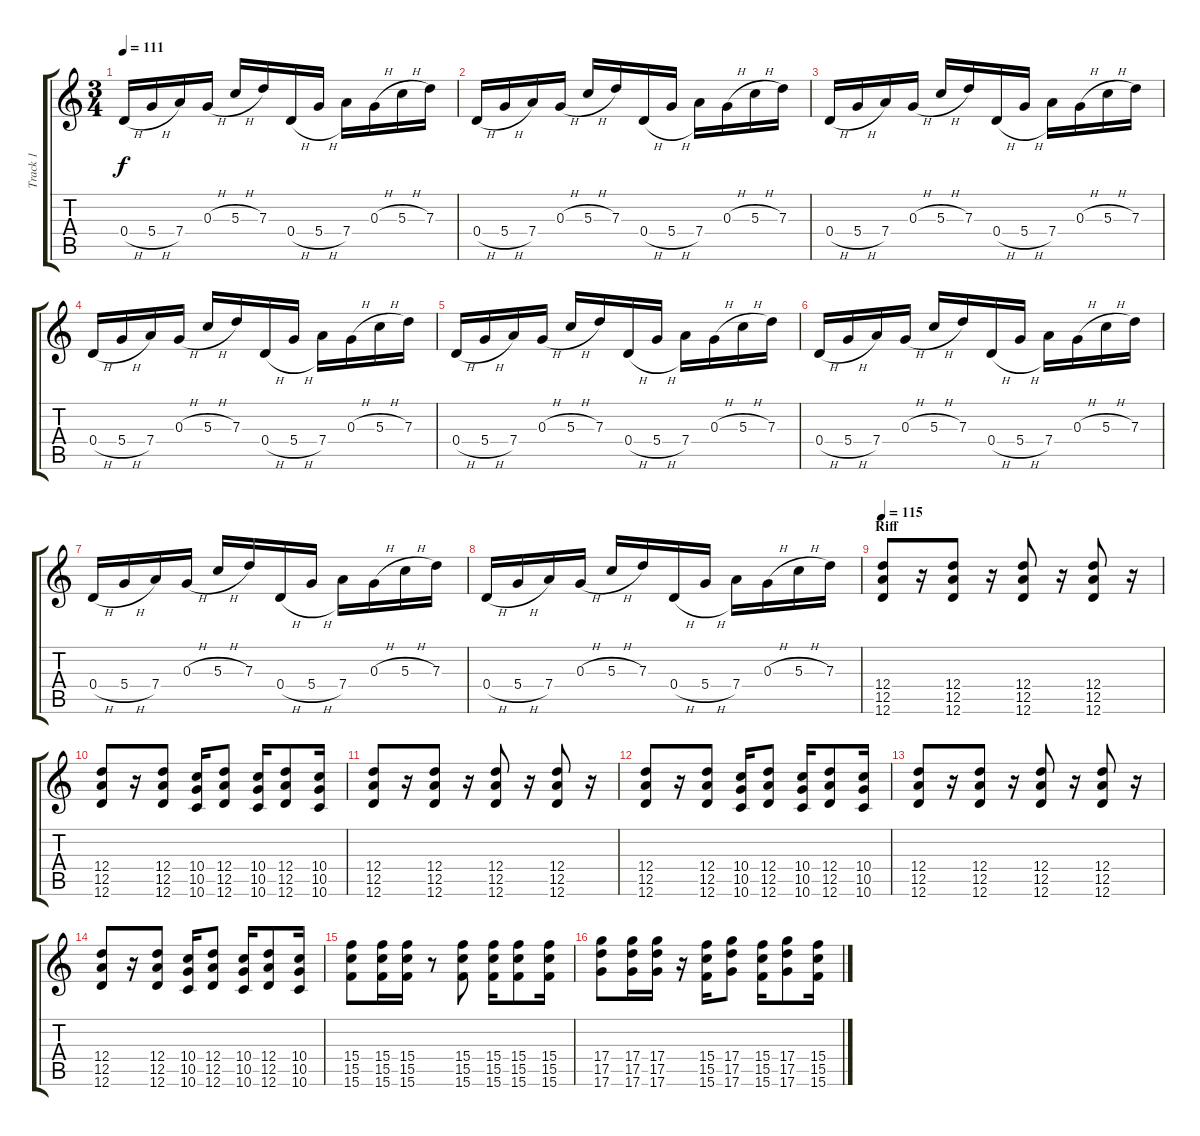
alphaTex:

\track ("Track 1" "Track 1") {instrument overdrivenguitar}
\staff {score tabs}
\tuning (E4 B3 G3 D3 A2 D2) {hide}
\ts (3 4)
\tempo 111
\clef g2
\ks c
0.4{h}.16{dy f} 5.4{h}.16 7.4.16 0.3{h}.16 5.3{h}.16 7.3.16 0.4{h}.16 5.4{h}.16 7.4.16 0.3{h}.16 5.3{h}.16 7.3.16 |
0.4{h}.16 5.4{h}.16 7.4.16 0.3{h}.16 5.3{h}.16 7.3.16 0.4{h}.16 5.4{h}.16 7.4.16 0.3{h}.16 5.3{h}.16 7.3.16 |
0.4{h}.16 5.4{h}.16 7.4.16 0.3{h}.16 5.3{h}.16 7.3.16 0.4{h}.16 5.4{h}.16 7.4.16 0.3{h}.16 5.3{h}.16 7.3.16 |
0.4{h}.16 5.4{h}.16 7.4.16 0.3{h}.16 5.3{h}.16 7.3.16 0.4{h}.16 5.4{h}.16 7.4.16 0.3{h}.16 5.3{h}.16 7.3.16 |
0.4{h}.16 5.4{h}.16 7.4.16 0.3{h}.16 5.3{h}.16 7.3.16 0.4{h}.16 5.4{h}.16 7.4.16 0.3{h}.16 5.3{h}.16 7.3.16 |
0.4{h}.16 5.4{h}.16 7.4.16 0.3{h}.16 5.3{h}.16 7.3.16 0.4{h}.16 5.4{h}.16 7.4.16 0.3{h}.16 5.3{h}.16 7.3.16 |
0.4{h}.16 5.4{h}.16 7.4.16 0.3{h}.16 5.3{h}.16 7.3.16 0.4{h}.16 5.4{h}.16 7.4.16 0.3{h}.16 5.3{h}.16 7.3.16 |
0.4{h}.16 5.4{h}.16 7.4.16 0.3{h}.16 5.3{h}.16 7.3.16 0.4{h}.16 5.4{h}.16 7.4.16 0.3{h}.16 5.3{h}.16 7.3.16 |
\section ("" "Riff")
\tempo 115
(12.4 12.5 12.6).8 r.16 (12.4 12.5 12.6).8 r.16 (12.4 12.5 12.6).8 r.16 (12.4 12.5 12.6).8 r.16 |
(12.4 12.5 12.6).8 r.16 (12.4 12.5 12.6).8 (10.4 10.5 10.6).16 (12.4 12.5 12.6).8 (10.4 10.5 10.6).16 (12.4 12.5 12.6).8 (10.4 10.5 10.6).16 |
(12.4 12.5 12.6).8 r.16 (12.4 12.5 12.6).8 r.16 (12.4 12.5 12.6).8 r.16 (12.4 12.5 12.6).8 r.16 |
(12.4 12.5 12.6).8 r.16 (12.4 12.5 12.6).8 (10.4 10.5 10.6).16 (12.4 12.5 12.6).8 (10.4 10.5 10.6).16 (12.4 12.5 12.6).8 (10.4 10.5 10.6).16 |
(12.4 12.5 12.6).8 r.16 (12.4 12.5 12.6).8 r.16 (12.4 12.5 12.6).8 r.16 (12.4 12.5 12.6).8 r.16 |
(12.4 12.5 12.6).8 r.16 (12.4 12.5 12.6).8 (10.4 10.5 10.6).16 (12.4 12.5 12.6).8 (10.4 10.5 10.6).16 (12.4 12.5 12.6).8 (10.4 10.5 10.6).16 |
(15.4 15.5 15.6).8 (15.4 15.5 15.6).16 (15.4 15.5 15.6).16 r.8 (15.4 15.5 15.6).8 (15.4 15.5 15.6).16 (15.4 15.5 15.6).8 (15.4 15.5 15.6).16 |
(17.4 17.5 17.6).8 (17.4 17.5 17.6).16 (17.4 17.5 17.6).16 r.16 (15.4 15.5 15.6).16 (17.4 17.5 17.6).8 (15.4 15.5 15.6).16 (17.4 17.5 17.6).8 (15.4 15.5 15.6).16
